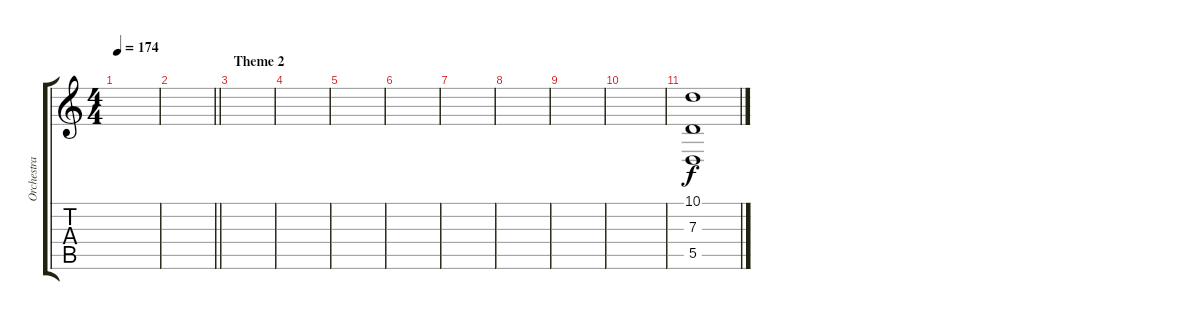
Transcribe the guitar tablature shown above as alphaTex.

\track ("Orchestra Hit" "Orchestra ") {instrument orchestrahit}
\staff {score tabs}
\tuning (E4 B3 G3 D3 A2 E2) {hide}
\ts (4 4)
\tempo 174
\clef g2
\ks c
|
\barLineRight lightlight
|
\section ("" "Theme 2")
|
|
|
|
|
|
|
|
(10.1 7.3 5.5).1
